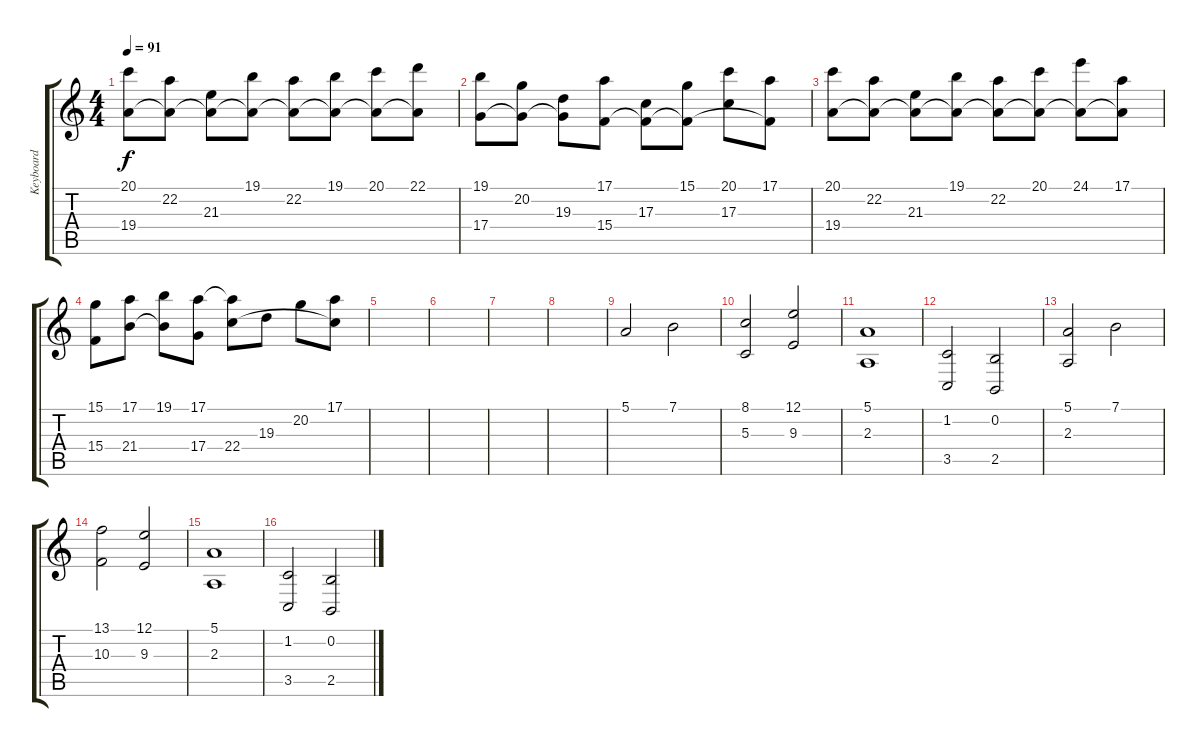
\track ("Keyboard" "Keyboard") {instrument acousticgrandpiano}
\staff {score tabs}
\tuning (E4 B3 G3 D3 A2 E2) {hide}
\ts (4 4)
\tempo 91
\clef g2
\ks c
(20.1 19.4).8{dy f instrument acousticgrandpiano} (22.2 19.4{t}).8 (21.3 19.4{t}).8 (19.1 19.4{t}).8 (22.2 19.4{t}).8 (19.1 19.4{t}).8 (20.1 19.4{t}).8 (22.1 19.4{t}).8 |
(19.1 17.4).8 (20.2 17.4{t}).8 (19.3 17.4{t}).8 (17.1 15.4).8 (17.3 15.4{t}).8 (15.1 15.4{t}).8 (20.1 17.3).8 (17.1 15.4{t}).8 |
(20.1 19.4).8 (22.2 19.4{t}).8 (21.3 19.4{t}).8 (19.1 19.4{t}).8 (22.2 19.4{t}).8 (20.1 19.4{t}).8 (24.1 19.4{t}).8 (17.1 19.4{t}).8 |
(15.1 15.4).8 (17.1 21.4).8 (19.1 21.4{t}).8 (17.1 17.4).8 (17.1{t} 22.4).8 19.3.8 20.2.8 (17.1 22.4{t}).8 |
|
|
|
|
5.1.2 7.1.2 |
(8.1 5.3).2 (12.1 9.3).2 |
(5.1 2.3).1 |
(1.2 3.5).2 (0.2 2.5).2 |
(5.1 2.3).2 7.1.2 |
(13.1 10.3).2 (12.1 9.3).2 |
(5.1 2.3).1 |
(1.2 3.5).2 (0.2 2.5).2
